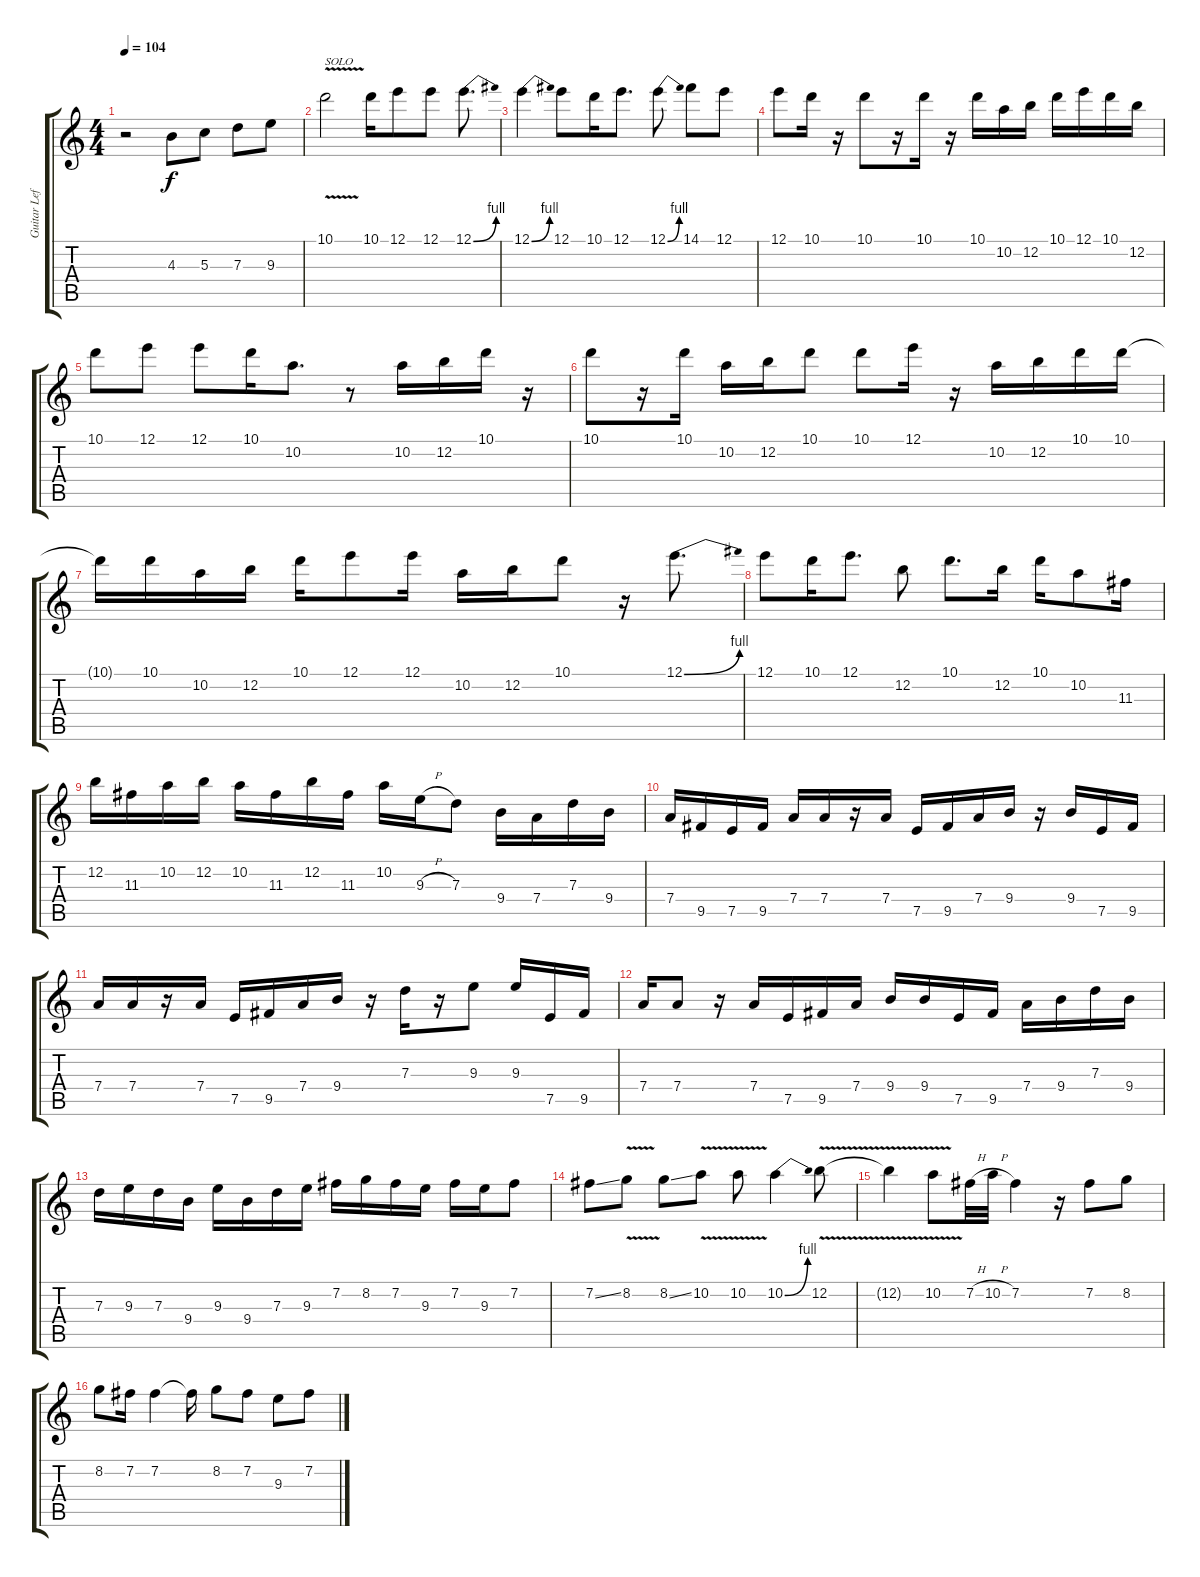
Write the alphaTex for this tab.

\track ("Guitar Left" "Guitar Lef") {instrument overdrivenguitar}
\staff {score tabs}
\tuning (E4 B3 G3 D3 A2 E2) {hide}
\ts (4 4)
\tempo 104
\clef g2
\ks c
r.2{dy f} 4.3.8 5.3.8 7.3.8 9.3.8 |
10.1{v}.2{txt "SOLO"} 10.1.16 12.1.8 12.1.8 12.1{be (bend 0 0 60 4)}.8{d} |
12.1{be (bend 0 0 60 4)}.4 12.1.8 10.1.16 12.1.8{d} 12.1{be (bend 0 0 60 4)}.8 14.1.8 12.1.8 |
12.1.8 10.1.16 r.16 10.1.8 r.16 10.1.16 r.16 10.1.16 10.2.16 12.2.16 10.1.16 12.1.16 10.1.16 12.2.16 |
10.1.8 12.1.8 12.1.8 10.1.16 10.2.8{d} r.8 10.2.16 12.2.16 10.1.16 r.16 |
10.1.8 r.16 10.1.16 10.2.16 12.2.16 10.1.8 10.1.8 12.1.16 r.16 10.2.16 12.2.16 10.1.16 10.1.16 |
10.1{t}.16 10.1.16 10.2.16 12.2.16 10.1.16 12.1.8 12.1.16 10.2.16 12.2.16 10.1.8 r.16 12.1{be (bend 0 0 60 4)}.8{d} |
12.1.8 10.1.16 12.1.8{d} 12.2.8 10.1.8{d} 12.2.16 10.1.16 10.2.8 11.3.16 |
12.2.16 11.3.16 10.2.16 12.2.16 10.2.16 11.3.16 12.2.16 11.3.16 10.2.16 9.3{h}.16 7.3.8 9.4.16 7.4.16 7.3.16 9.4.16 |
7.4.16 9.5.16 7.5.16 9.5.16 7.4.16 7.4.16 r.16 7.4.16 7.5.16 9.5.16 7.4.16 9.4.16 r.16 9.4.16 7.5.16 9.5.16 |
7.4.16 7.4.16 r.16 7.4.16 7.5.16 9.5.16 7.4.16 9.4.16 r.16 7.3.16 r.16 9.3.8 9.3.16 7.5.16 9.5.16 |
7.4.16 7.4.8 r.16 7.4.16 7.5.16 9.5.16 7.4.16 9.4.16 9.4.16 7.5.16 9.5.16 7.4.16 9.4.16 7.3.16 9.4.16 |
7.3.16 9.3.16 7.3.16 9.4.16 9.3.16 9.4.16 7.3.16 9.3.16 7.2.16 8.2.16 7.2.16 9.3.16 7.2.16 9.3.16 7.2.8 |
7.2{ss}.8 8.2{v}.8 8.2{ss}.8 10.2{v}.8 10.2{v}.8 10.2{be (bend 0 0 60 4)}.4 12.2{v}.8 |
12.2{t}.4 10.2{v}.8 7.2{h}.32 10.2{h}.32 7.2.4 r.16 7.2.8 8.2.8 |
8.2.8 7.2.16 7.2.4 7.2{t}.16 8.2.8 7.2.8 9.3.8 7.2.8
